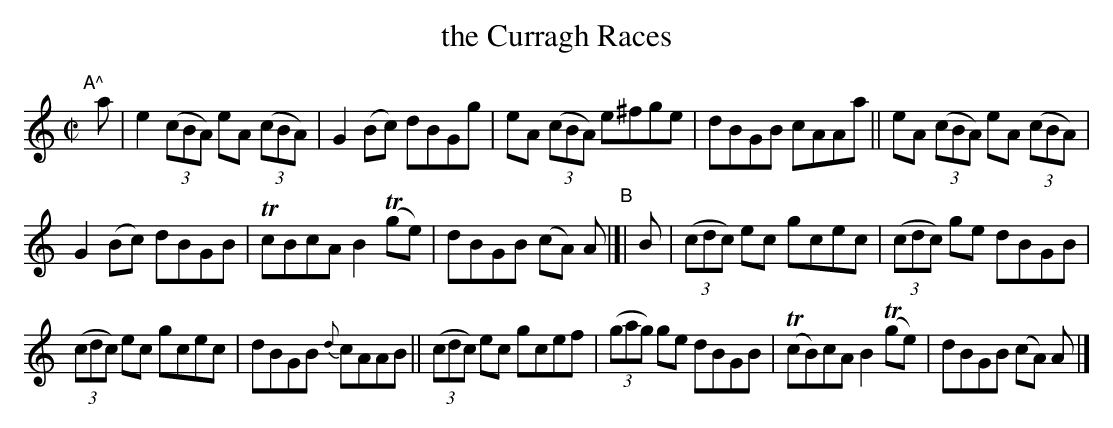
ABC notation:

X:1
T: the Curragh Races
M: C|
L: 1/8
K: Am
"A^"[|] a |\
e2 ((3cBA) eA ((3cBA) | G2(Bc) dBGg | eA ((3cBA) e^fge | dBGB cAAa || eA ((3cBA) eA ((3cBA) |
G2(Bc) dBGB | TcBcA B2(Tge) | dBGB (cA) A "^B"|[| B | (3(cdc) ec gcec | (3(cdc) ge dBGB |
(3(cdc) ec gcec | dBGB {d}cAAB || (3(cdc) ec gcef | (3(gag) ge dBGB | (TcB)cA B2(Tge) | dBGB (cA) A |]
